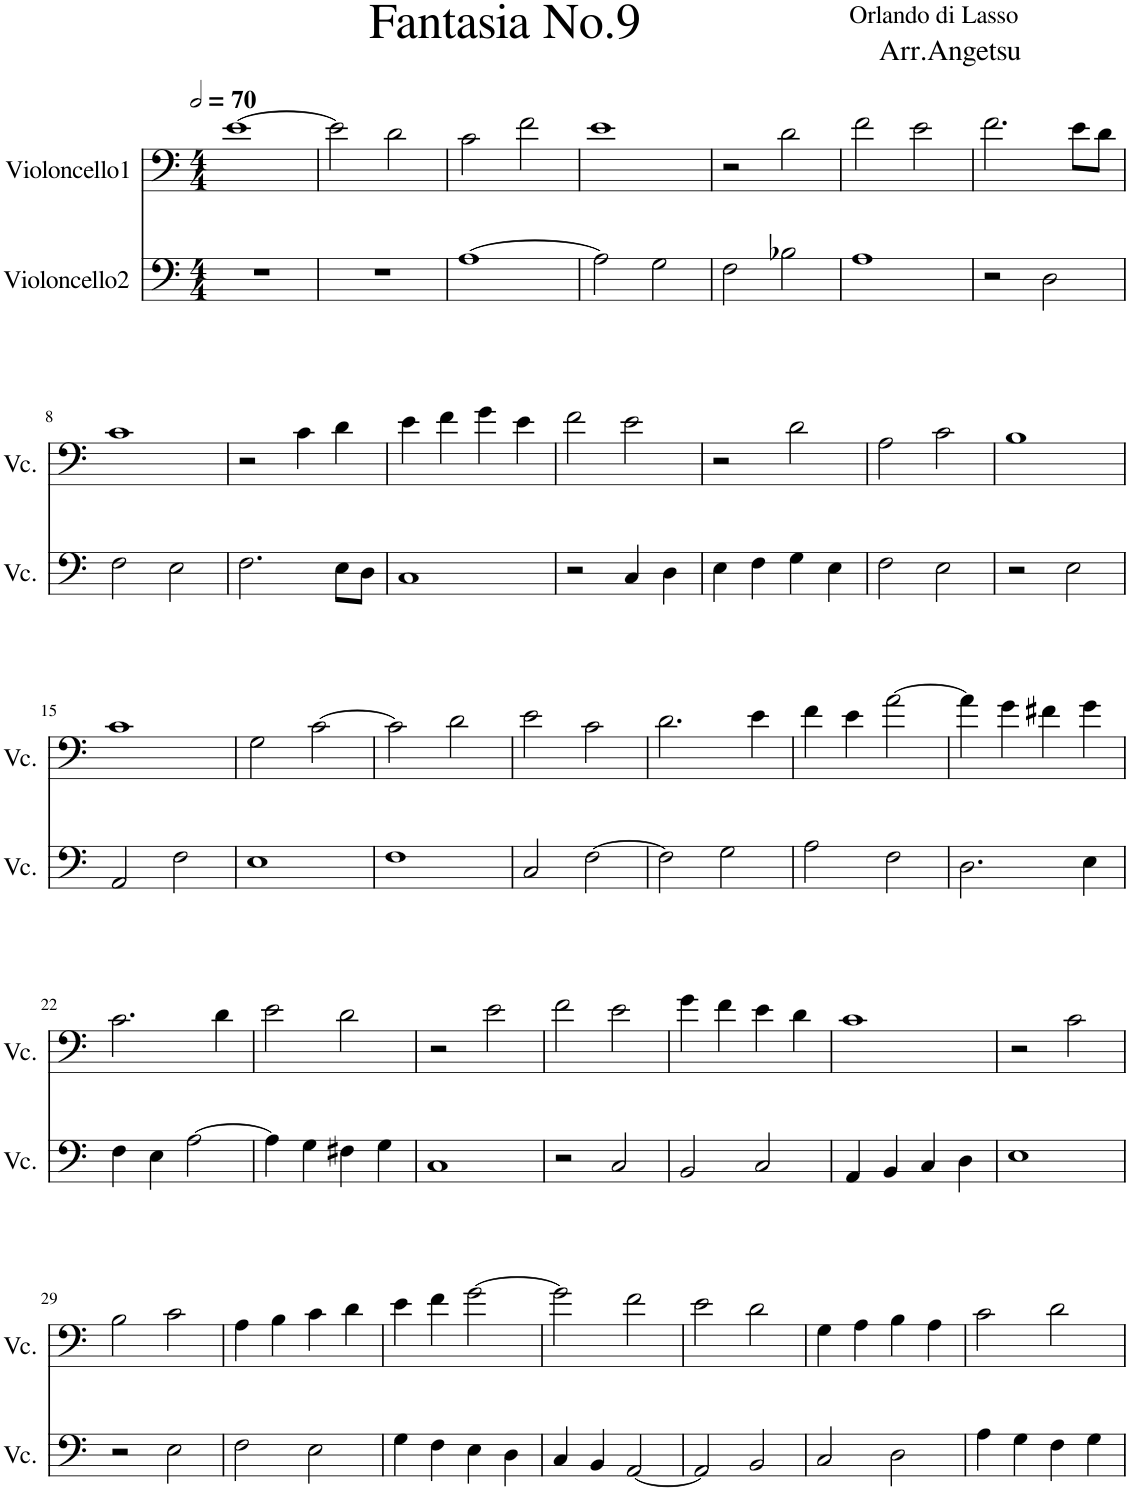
**kern	**kern
*part2	*part1
*staff2	*staff1
*I"Violoncello2	*I"Violoncello1
*I'Vc.	*I'Vc.
*clefF4	*clefF4
*k[]	*k[]
*M4/4	*M4/4
*MM140	*MM140
=1	=1
1r	[1e
=2	=2
1r	2e\]
.	2d\
=3	=3
[1A	2c\
.	2f\
=4	=4
2A\]	1e
2G\	.
=5	=5
2F\	2r
2B-X\	2d\
=6	=6
1A	2f\
.	2e\
=7	=7
2r	2.f\
2D\	.
.	8e\L
.	8d\J
!!LO:LB:g=z
=8	=8
2F\	1c
2E\	.
=9	=9
2.F\	2r
.	4c\
8E\L	4d\
8D\J	.
=10	=10
1C	4e\
.	4f\
.	4g\
.	4e\
=11	=11
2r	2f\
4C/	2e\
4D\	.
=12	=12
4E\	2r
4F\	.
4G\	2d\
4E\	.
=13	=13
2F\	2A\
2E\	2c\
=14	=14
2r	1B
2E\	.
!!LO:LB:g=z
=15	=15
2AA/	1c
2F\	.
=16	=16
1E	2G\
.	[2c\
=17	=17
1F	2c\]
.	2d\
=18	=18
2C/	2e\
[2F\	2c\
=19	=19
2F\]	2.d\
2G\	.
.	4e\
=20	=20
2A\	4f\
.	4e\
2F\	[2a\
=21	=21
2.D\	4a\]
.	4g\
.	4f#X\
4E\	4g\
!!LO:LB:g=z
=22	=22
4F\	2.c\
4E\	.
[2A\	.
.	4d\
=23	=23
4A\]	2e\
4G\	.
4F#X\	2d\
4G\	.
=24	=24
1C	2r
.	2e\
=25	=25
2r	2f\
2C/	2e\
=26	=26
2BB/	4g\
.	4f\
2C/	4e\
.	4d\
=27	=27
4AA/	1c
4BB/	.
4C/	.
4D\	.
=28	=28
1E	2r
.	2c\
!!LO:LB:g=z
=29	=29
2r	2B\
2E\	2c\
=30	=30
2F\	4A\
.	4B\
2E\	4c\
.	4d\
=31	=31
4G\	4e\
4F\	4f\
4E\	[2g\
4D\	.
=32	=32
4C/	2g\]
4BB/	.
[2AA/	2f\
=33	=33
2AA/]	2e\
2BB/	2d\
=34	=34
2C/	4G\
.	4A\
2D\	4B\
.	4A\
=35	=35
4A\	2c\
4G\	.
4F\	2d\
4G\	.
=	=
*-	*-
